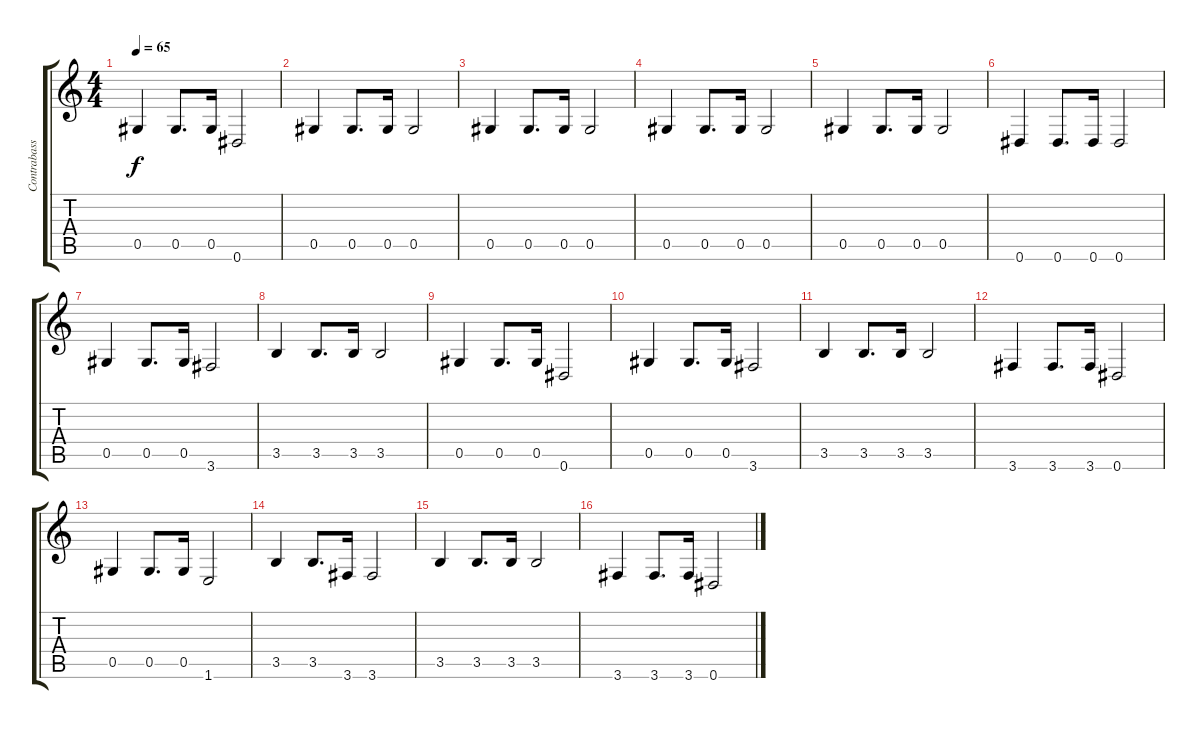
\track ("Contrabass" "Contrabass") {instrument contrabass}
\staff {score tabs}
\tuning (Eb4 Bb3 Gb3 Db3 Ab2 Eb2) {hide}
\ts (4 4)
\tempo 65
\clef g2
\ks c
0.5.4{dy f} 0.5.8{d} 0.5.16 0.6.2 |
0.5.4 0.5.8{d} 0.5.16 0.5.2 |
0.5.4 0.5.8{d} 0.5.16 0.5.2 |
0.5.4 0.5.8{d} 0.5.16 0.5.2 |
0.5.4 0.5.8{d} 0.5.16 0.5.2 |
0.6.4 0.6.8{d} 0.6.16 0.6.2 |
0.5.4 0.5.8{d} 0.5.16 3.6.2 |
3.5.4 3.5.8{d} 3.5.16 3.5.2 |
0.5.4 0.5.8{d} 0.5.16 0.6.2 |
0.5.4 0.5.8{d} 0.5.16 3.6.2 |
3.5.4 3.5.8{d} 3.5.16 3.5.2 |
3.6.4 3.6.8{d} 3.6.16 0.6.2 |
0.5.4 0.5.8{d} 0.5.16 1.6.2 |
3.5.4 3.5.8{d} 3.6.16 3.6.2 |
3.5.4 3.5.8{d} 3.5.16 3.5.2 |
3.6.4 3.6.8{d} 3.6.16 0.6.2
